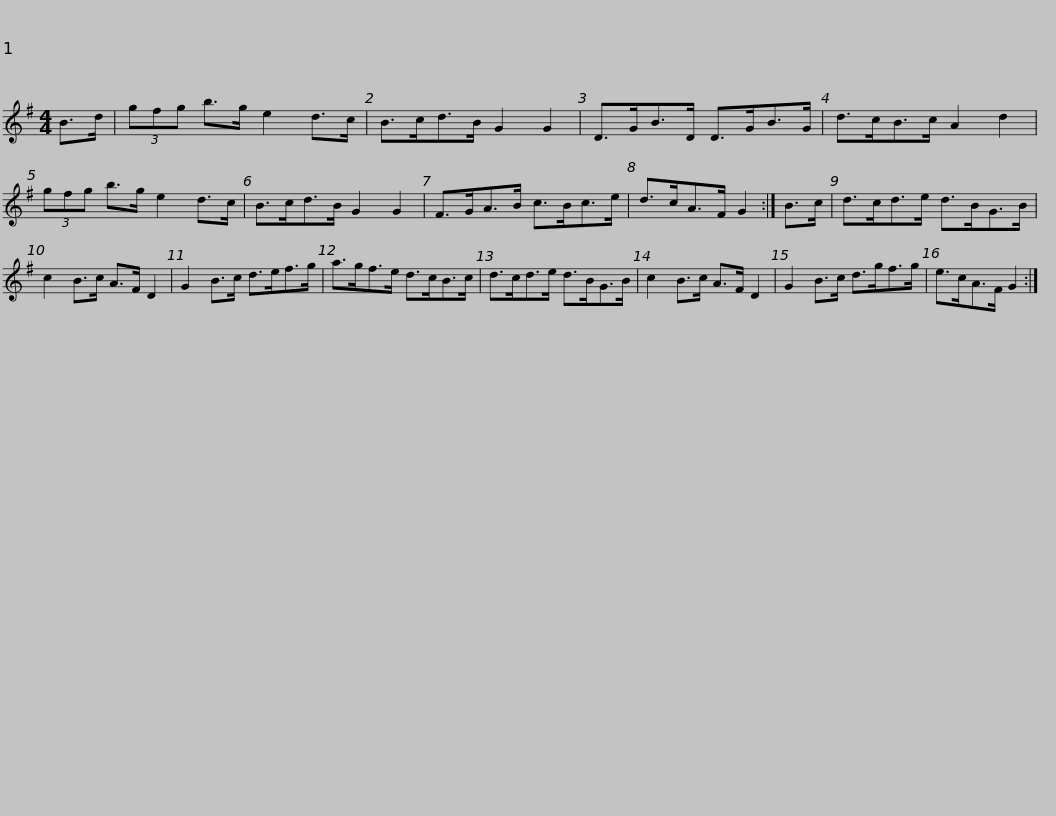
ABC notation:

X:1
L:1/8
M:4/4
I:linebreak $
K:G
V:1 treble
V:1
 B>d | (3gfg b>g e2 d>c | B>cd>B G2 G2 | D>GB>D D>GB>G | d>cB>c A2 d2 | %5
 (3gfg b>g e2 d>c |$ B>cd>B G2 G2 | F>GA>B c>Bc>e | d>cA>F G2 :| B>c | %10
 d>cd>e d>BG>B | c2 B>c A>F D2 |$ G2 B>c d>ef>g | a>gf>e d>cB>c | d>cd>e d>BG>B | %15
 c2 B>c A>F D2 | G2 B>c d>gf>g |$ e>cA>F G2 :| %18
